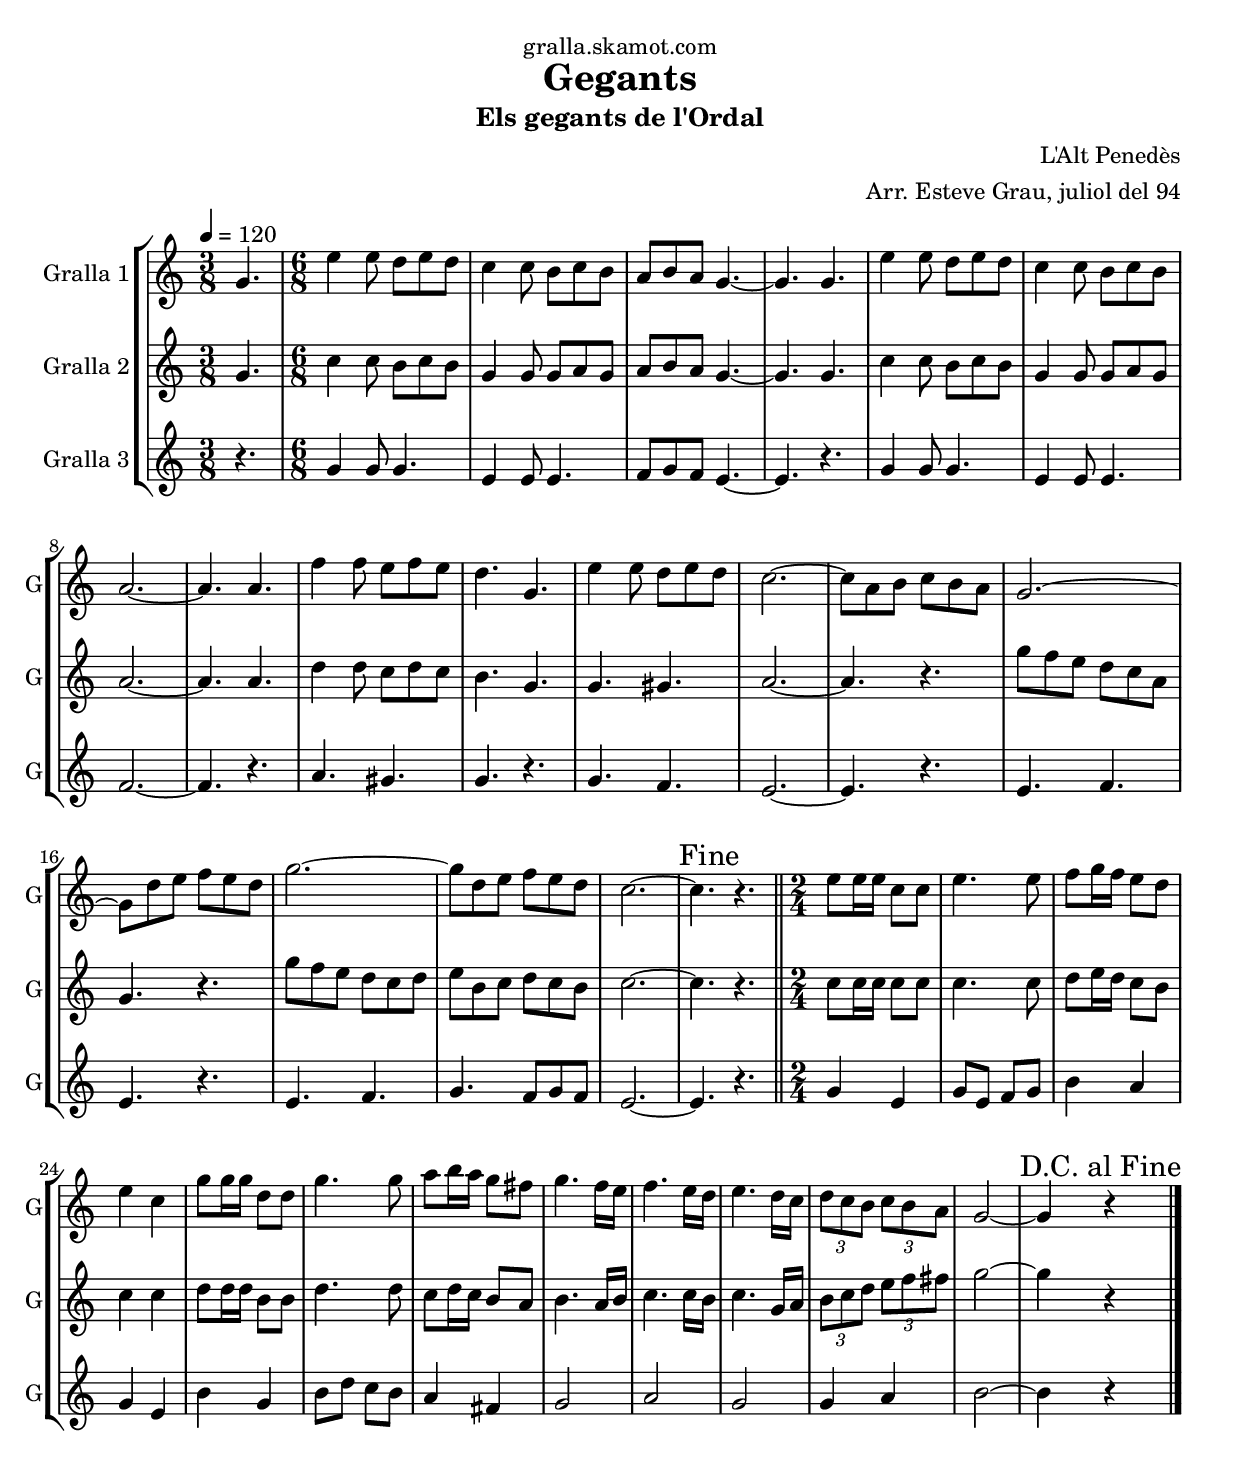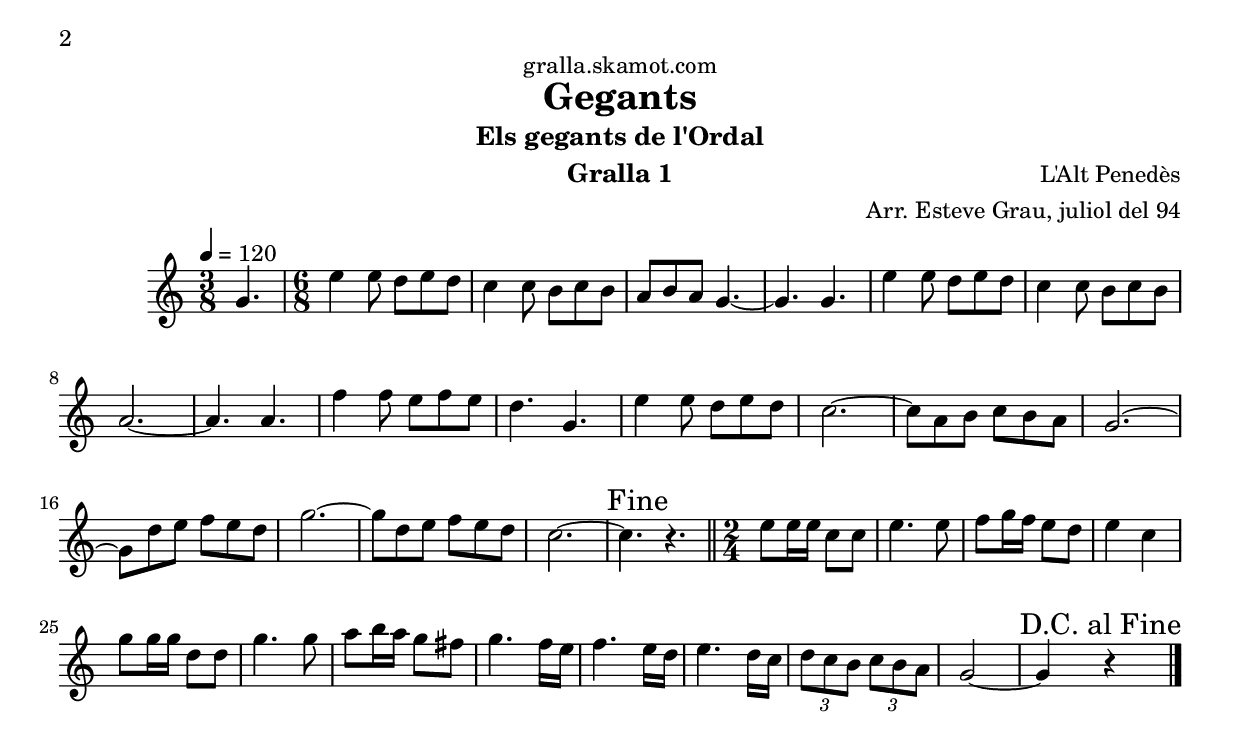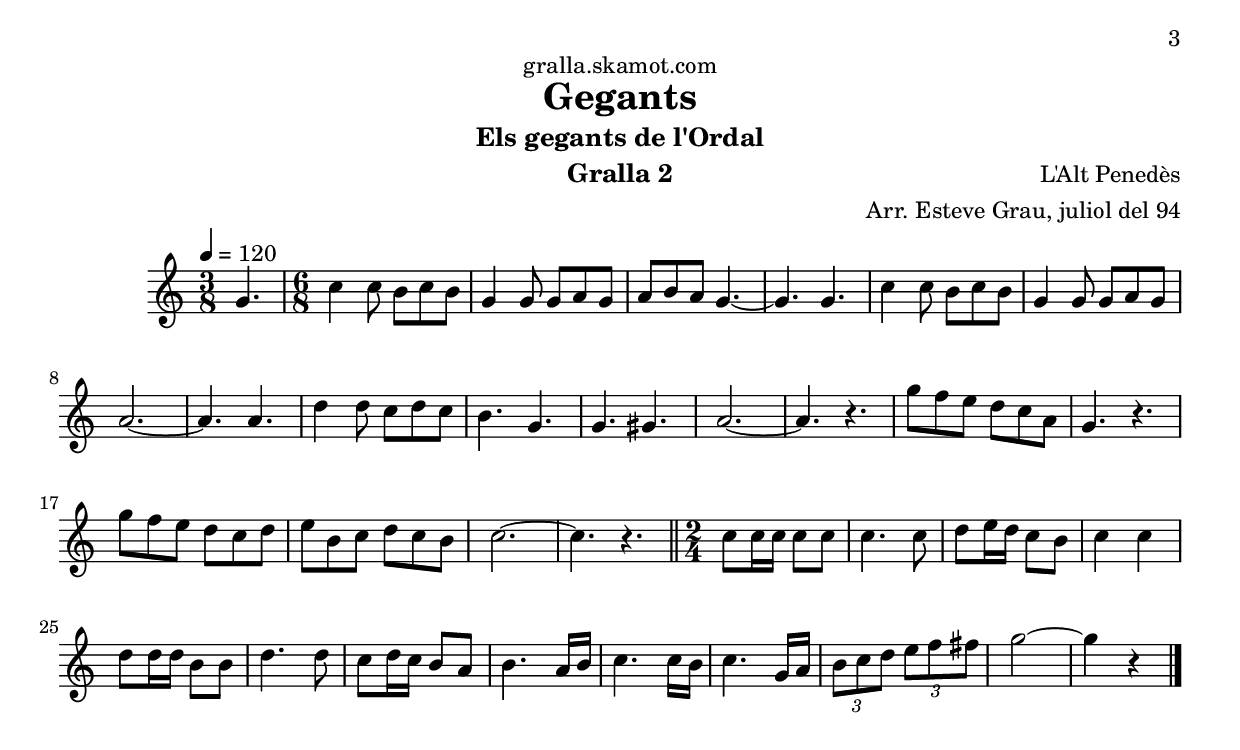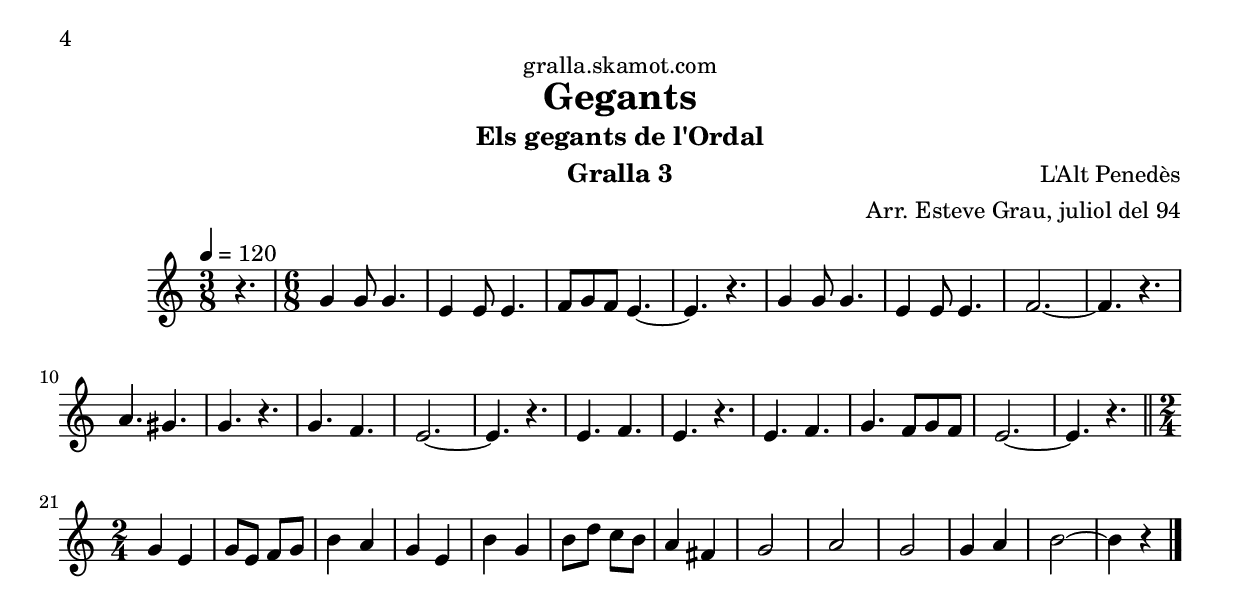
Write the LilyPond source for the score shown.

\version "2.16.2"

\header {
  dedication="gralla.skamot.com"
  title="Gegants"
  subtitle="Els gegants de l'Ordal"
  subsubtitle=""
  poet=""
  meter=""
  piece=""
  composer="L'Alt Penedès"
  arranger="Arr. Esteve Grau, juliol del 94"
  opus=""
  instrument=""
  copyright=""
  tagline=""
}

liniaroAa =
\relative g'
{
  \tempo 4=120
  \clef treble
  \key c \major
  \time 3/8
  g4.  |
  \time 6/8   e'4 e8 d e d  |
  c4 c8 b c b  |
  a8 b a g4. ~  |
  %05
  g4. g  |
  e'4 e8 d e d  |
  c4 c8 b c b  |
  a2. ~  |
  a4. a  |
  %10
  f'4 f8 e f e  |
  d4. g,  |
  e'4 e8 d e d  |
  c2. ~  |
  c8 a b c b a  |
  %15
  g2. ~  |
  g8 d' e f e d  |
  g2. ~  |
  g8 d e f e d  |
  c2. ~  |
  %20
  \mark "Fine" c4. r  \bar "||"
  \time 2/4   e8 e16 e c8 c  |
  e4. e8  |
  f8 g16 f e8 d  |
  e4 c  |
  %25
  g'8 g16 g d8 d  |
  g4. g8  |
  a8 b16 a g8 fis  |
  g4. f16 e  |
  f4. e16 d  |
  %30
  e4. d16 c  |
  \times 2/3 { d8 c b } \times 2/3 { c b a }  |
  g2 ~  |
  \mark "D.C. al Fine" g4 r  \bar "|."
}

liniaroAb =
\relative g'
{
  \tempo 4=120
  \clef treble
  \key c \major
  \time 3/8
  g4.  |
  \time 6/8   c4 c8 b c b  |
  g4 g8 g a g  |
  a8 b a g4. ~  |
  %05
  g4. g  |
  c4 c8 b c b  |
  g4 g8 g a g  |
  a2. ~  |
  a4. a  |
  %10
  d4 d8 c d c  |
  b4. g  |
  g4. gis  |
  a2. ~  |
  a4. r  |
  %15
  g'8 f e d c a  |
  g4. r  |
  g'8 f e d c d  |
  e8 b c d c b  |
  c2. ~  |
  %20
  c4. r  \bar "||"
  \time 2/4   c8 c16 c c8 c  |
  c4. c8  |
  d8 e16 d c8 b  |
  c4 c  |
  %25
  d8 d16 d b8 b  |
  d4. d8  |
  c8 d16 c b8 a  |
  b4. a16 b  |
  c4. c16 b  |
  %30
  c4. g16 a  |
  \times 2/3 { b8 c d } \times 2/3 { e f fis }  |
  g2 ~  |
  g4 r  \bar "|."
}

liniaroAc =
\relative g'
{
  \tempo 4=120
  \clef treble
  \key c \major
  \time 3/8
  r4.  |
  \time 6/8   g4 g8 g4.  |
  e4 e8 e4.  |
  f8 g f e4. ~  |
  %05
  e4. r  |
  g4 g8 g4.  |
  e4 e8 e4.  |
  f2. ~  |
  f4. r  |
  %10
  a4. gis  |
  g4. r  |
  g4. f  |
  e2. ~  |
  e4. r  |
  %15
  e4. f  |
  e4. r  |
  e4. f  |
  g4. f8 g f  |
  e2. ~  |
  %20
  e4. r  \bar "||"
  \time 2/4   g4 e  |
  g8 e f g  |
  b4 a  |
  g4 e  |
  %25
  b'4 g  |
  b8 d c b  |
  a4 fis  |
  g2  |
  a2  |
  %30
  g2  |
  g4 a  |
  b2 ~  |
  b4 r  \bar "|."
}

\bookpart {
  \score {
    \new StaffGroup {
      \override Score.RehearsalMark #'self-alignment-X = #LEFT
      <<
        \new Staff \with {instrumentName = #"Gralla 1" shortInstrumentName = #"G"} \liniaroAa
        \new Staff \with {instrumentName = #"Gralla 2" shortInstrumentName = #"G"} \liniaroAb
        \new Staff \with {instrumentName = #"Gralla 3" shortInstrumentName = #"G"} \liniaroAc
      >>
    }
    \layout {}
  }
  \score { \unfoldRepeats
    \new StaffGroup {
      \override Score.RehearsalMark #'self-alignment-X = #LEFT
      <<
        \new Staff \with {instrumentName = #"Gralla 1" shortInstrumentName = #"G"} \liniaroAa
        \new Staff \with {instrumentName = #"Gralla 2" shortInstrumentName = #"G"} \liniaroAb
        \new Staff \with {instrumentName = #"Gralla 3" shortInstrumentName = #"G"} \liniaroAc
      >>
    }
    \midi {
      \set Staff.midiInstrument = "oboe"
      \set DrumStaff.midiInstrument = "drums"
    }
  }
}

\bookpart {
  \header {instrument="Gralla 1"}
  \score {
    \new StaffGroup {
      \override Score.RehearsalMark #'self-alignment-X = #LEFT
      <<
        \new Staff \liniaroAa
      >>
    }
    \layout {}
  }
  \score { \unfoldRepeats
    \new StaffGroup {
      \override Score.RehearsalMark #'self-alignment-X = #LEFT
      <<
        \new Staff \liniaroAa
      >>
    }
    \midi {
      \set Staff.midiInstrument = "oboe"
      \set DrumStaff.midiInstrument = "drums"
    }
  }
}

\bookpart {
  \header {instrument="Gralla 2"}
  \score {
    \new StaffGroup {
      \override Score.RehearsalMark #'self-alignment-X = #LEFT
      <<
        \new Staff \liniaroAb
      >>
    }
    \layout {}
  }
  \score { \unfoldRepeats
    \new StaffGroup {
      \override Score.RehearsalMark #'self-alignment-X = #LEFT
      <<
        \new Staff \liniaroAb
      >>
    }
    \midi {
      \set Staff.midiInstrument = "oboe"
      \set DrumStaff.midiInstrument = "drums"
    }
  }
}

\bookpart {
  \header {instrument="Gralla 3"}
  \score {
    \new StaffGroup {
      \override Score.RehearsalMark #'self-alignment-X = #LEFT
      <<
        \new Staff \liniaroAc
      >>
    }
    \layout {}
  }
  \score { \unfoldRepeats
    \new StaffGroup {
      \override Score.RehearsalMark #'self-alignment-X = #LEFT
      <<
        \new Staff \liniaroAc
      >>
    }
    \midi {
      \set Staff.midiInstrument = "oboe"
      \set DrumStaff.midiInstrument = "drums"
    }
  }
}

